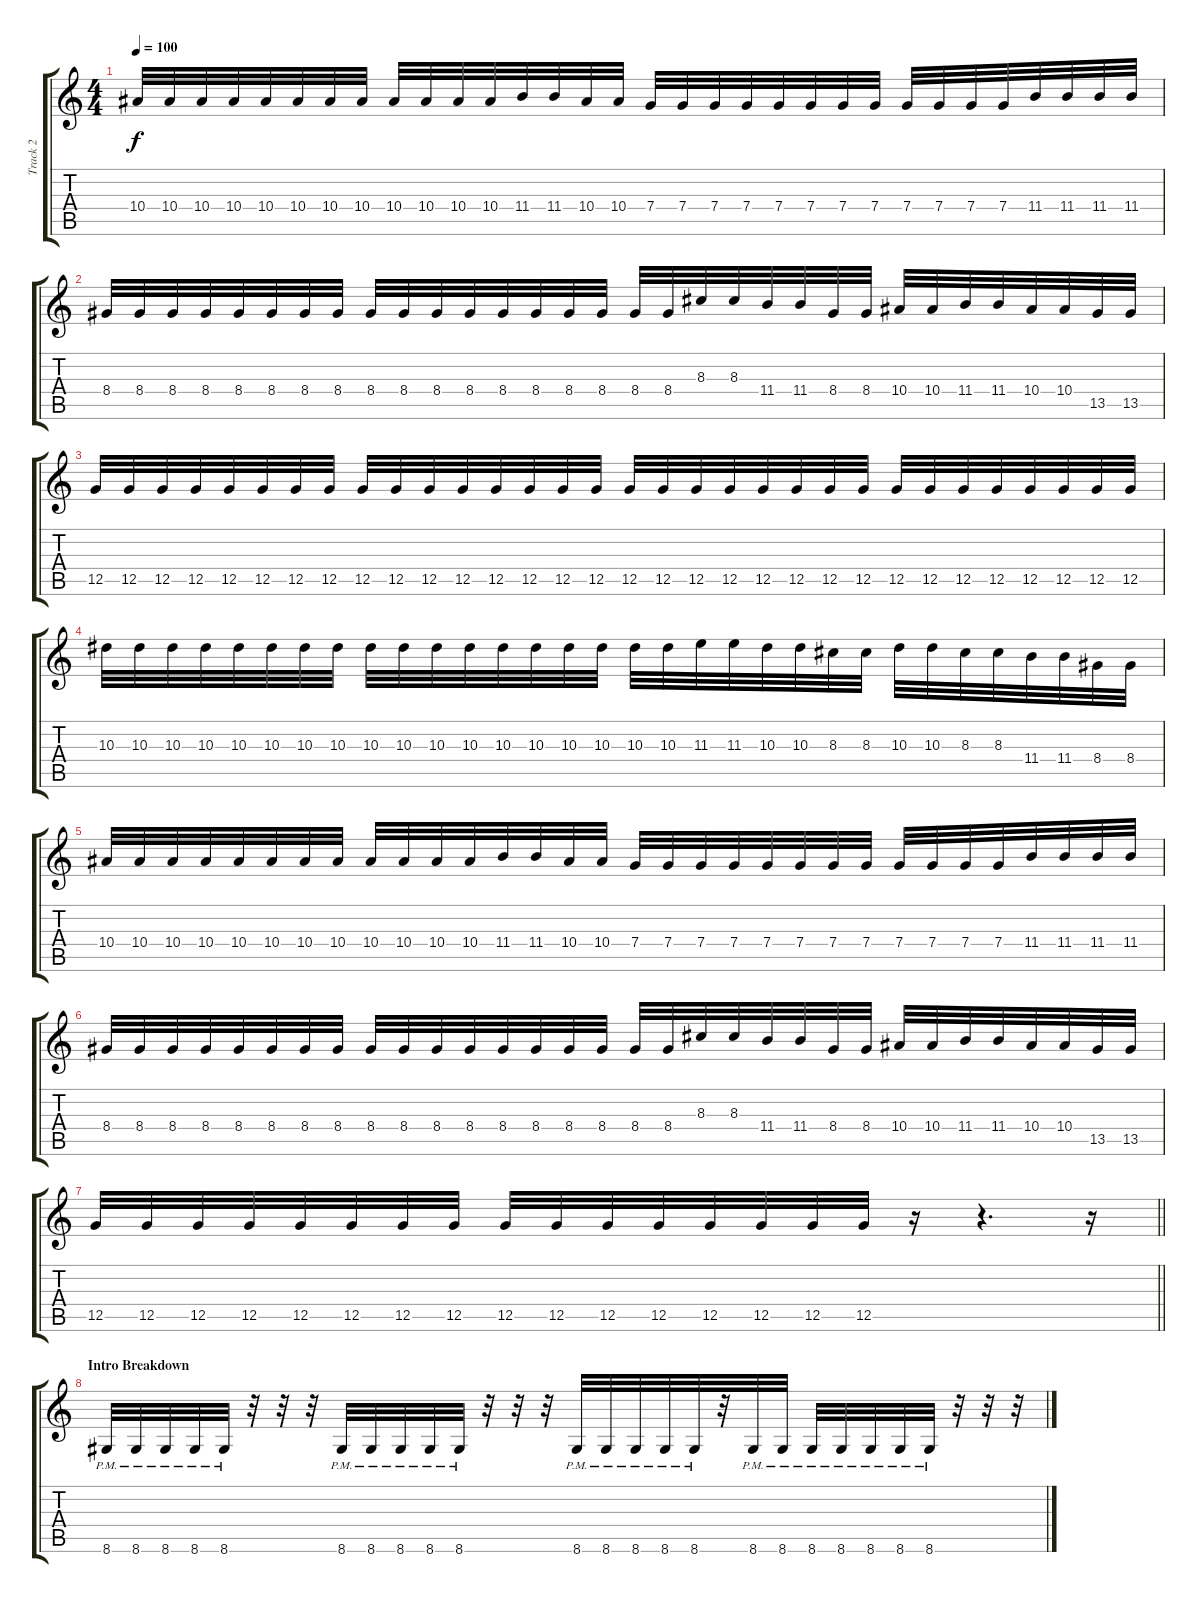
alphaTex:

\track ("Track 2" "Track 2") {instrument distortionguitar}
\staff {score tabs}
\tuning (D4 A3 F3 C3 G2 C2) {hide}
\ts (4 4)
\tempo 100
\clef g2
\ks c
10.4.32{dy f} 10.4.32 10.4.32 10.4.32 10.4.32 10.4.32 10.4.32 10.4.32 10.4.32 10.4.32 10.4.32 10.4.32 11.4.32 11.4.32 10.4.32 10.4.32 7.4.32 7.4.32 7.4.32 7.4.32 7.4.32 7.4.32 7.4.32 7.4.32 7.4.32 7.4.32 7.4.32 7.4.32 11.4.32 11.4.32 11.4.32 11.4.32 |
8.4.32 8.4.32 8.4.32 8.4.32 8.4.32 8.4.32 8.4.32 8.4.32 8.4.32 8.4.32 8.4.32 8.4.32 8.4.32 8.4.32 8.4.32 8.4.32 8.4.32 8.4.32 8.3.32 8.3.32 11.4.32 11.4.32 8.4.32 8.4.32 10.4.32 10.4.32 11.4.32 11.4.32 10.4.32 10.4.32 13.5.32 13.5.32 |
12.5.32 12.5.32 12.5.32 12.5.32 12.5.32 12.5.32 12.5.32 12.5.32 12.5.32 12.5.32 12.5.32 12.5.32 12.5.32 12.5.32 12.5.32 12.5.32 12.5.32 12.5.32 12.5.32 12.5.32 12.5.32 12.5.32 12.5.32 12.5.32 12.5.32 12.5.32 12.5.32 12.5.32 12.5.32 12.5.32 12.5.32 12.5.32 |
10.3.32 10.3.32 10.3.32 10.3.32 10.3.32 10.3.32 10.3.32 10.3.32 10.3.32 10.3.32 10.3.32 10.3.32 10.3.32 10.3.32 10.3.32 10.3.32 10.3.32 10.3.32 11.3.32 11.3.32 10.3.32 10.3.32 8.3.32 8.3.32 10.3.32 10.3.32 8.3.32 8.3.32 11.4.32 11.4.32 8.4.32 8.4.32 |
10.4.32 10.4.32 10.4.32 10.4.32 10.4.32 10.4.32 10.4.32 10.4.32 10.4.32 10.4.32 10.4.32 10.4.32 11.4.32 11.4.32 10.4.32 10.4.32 7.4.32 7.4.32 7.4.32 7.4.32 7.4.32 7.4.32 7.4.32 7.4.32 7.4.32 7.4.32 7.4.32 7.4.32 11.4.32 11.4.32 11.4.32 11.4.32 |
8.4.32 8.4.32 8.4.32 8.4.32 8.4.32 8.4.32 8.4.32 8.4.32 8.4.32 8.4.32 8.4.32 8.4.32 8.4.32 8.4.32 8.4.32 8.4.32 8.4.32 8.4.32 8.3.32 8.3.32 11.4.32 11.4.32 8.4.32 8.4.32 10.4.32 10.4.32 11.4.32 11.4.32 10.4.32 10.4.32 13.5.32 13.5.32 |
\barLineRight lightlight
12.5.32 12.5.32 12.5.32 12.5.32 12.5.32 12.5.32 12.5.32 12.5.32 12.5.32 12.5.32 12.5.32 12.5.32 12.5.32 12.5.32 12.5.32 12.5.32 r.16 r.4{d} r.16 |
\section ("" "Intro Breakdown")
8.6{pm}.32 8.6{pm}.32 8.6{pm}.32 8.6{pm}.32 8.6{pm}.32 r.32 r.32 r.32 8.6{pm}.32 8.6{pm}.32 8.6{pm}.32 8.6{pm}.32 8.6{pm}.32 r.32 r.32 r.32 8.6{pm}.32 8.6{pm}.32 8.6{pm}.32 8.6{pm}.32 8.6{pm}.32 r.32 8.6{pm}.32 8.6{pm}.32 8.6{pm}.32 8.6{pm}.32 8.6{pm}.32 8.6{pm}.32 8.6{pm}.32 r.32 r.32 r.32
